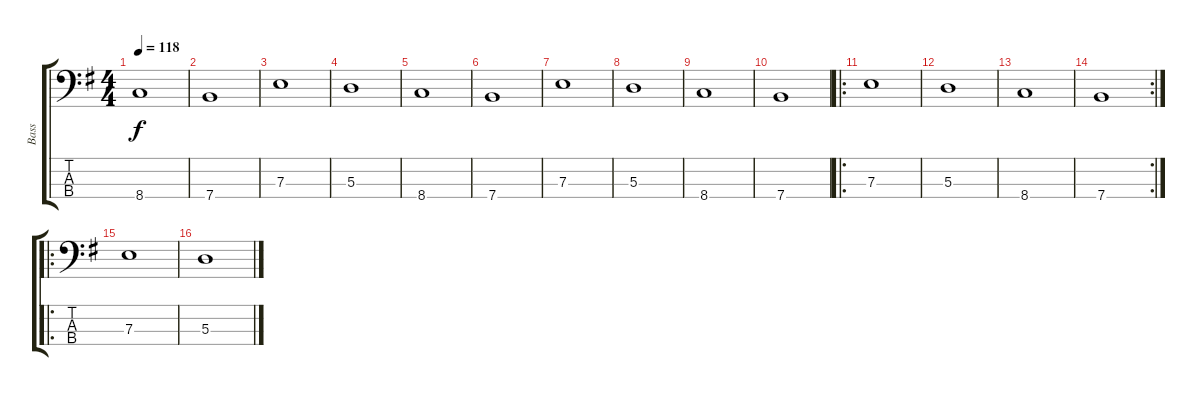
\track ("Bass" "Bass") {instrument electricbassfinger}
\staff {score tabs}
\tuning (G2 D2 A1 E1) {hide}
\ts (4 4)
\tempo 118
\clef f4
\ks eminor
8.4.1{dy f} |
7.4.1 |
7.3.1 |
5.3.1 |
8.4.1 |
7.4.1 |
7.3.1 |
5.3.1 |
8.4.1 |
7.4.1 |
\ro
7.3.1 |
5.3.1 |
8.4.1 |
\rc 2
7.4.1 |
\ro
7.3.1 |
5.3.1
